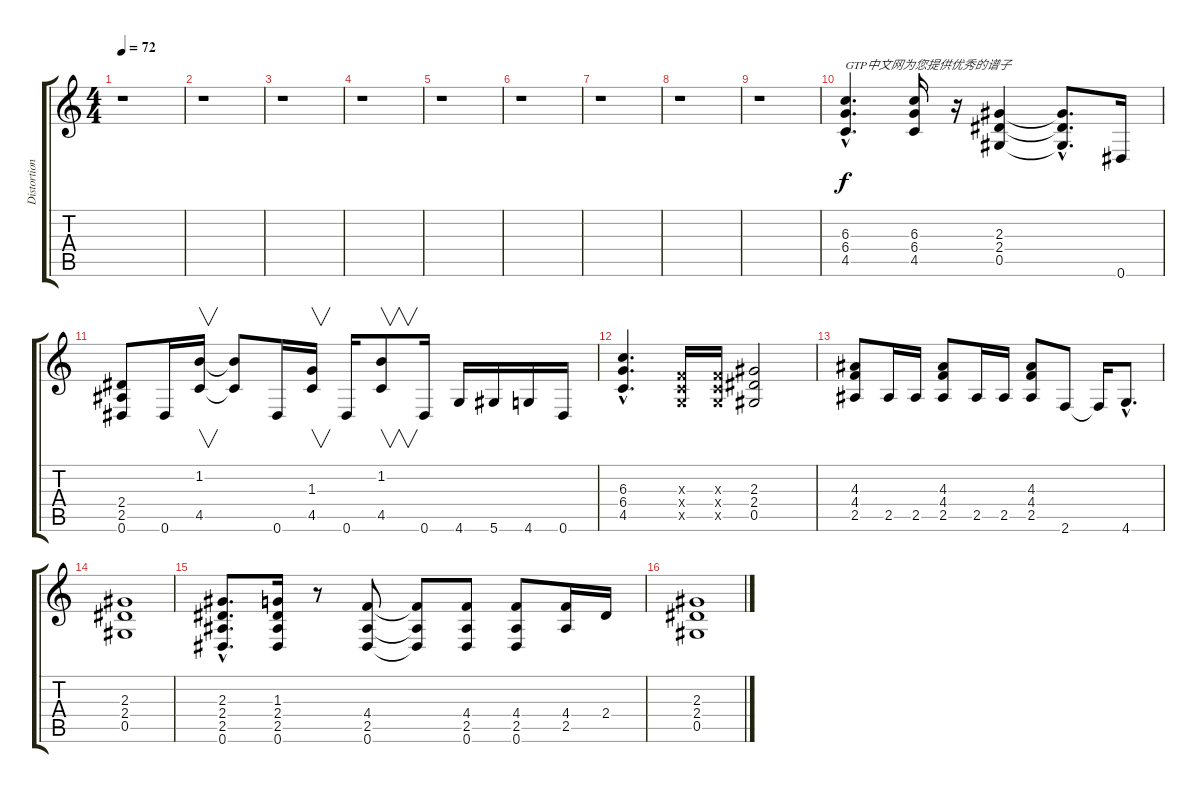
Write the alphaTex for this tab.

\track ("Distortion Guitar" "Distortion") {instrument distortionguitar}
\staff {score tabs}
\tuning (Eb4 Bb3 Gb3 Db3 Ab2 Eb2) {hide}
\ts (4 4)
\tempo 72
\clef g2
\ks c
r.1{dy f} |
r.1 |
r.1 |
r.1 |
r.1 |
r.1 |
r.1 |
r.1 |
r.1 |
(6.3{hac} 6.4{hac} 4.5{hac}).4{d txt "GTP中文网为您提供优秀的谱子"} (6.3 6.4 4.5).16 r.16 (2.3 2.4 0.5).4 (2.3{hac t} 2.4{hac t} 0.5{hac t}).8{d} 0.6.16 |
(2.4 2.5 0.6).8 0.6.16 (1.2 4.5).16{v} (1.2{t} 4.5{t}).8 0.6.16 (1.3 4.5).16{v} 0.6.16 (1.2 4.5).8{v} 0.6.16 4.6.16 5.6.16 4.6.16 0.6.16 |
(6.3{hac} 6.4{hac} 4.5{hac}).4{d} (-1.3{x} -1.4{x} -1.5{x}).16 (-1.3{x} -1.4{x} -1.5{x}).16 (2.3 2.4 0.5).2 |
(4.3 4.4 2.5).8 2.5.16 2.5.16 (4.3 4.4 2.5).8 2.5.16 2.5.16 (4.3 4.4 2.5).8 2.6.8 2.6{t}.16 4.6{hac}.8{d} |
(2.3 2.4 0.5).1 |
(2.3{hac} 2.4{hac} 2.5{hac} 0.6{hac}).8{d} (1.3 2.4 2.5 0.6).16 r.8 (4.4 2.5 0.6).8 (4.4{t} 2.5{t} 0.6{t}).8 (4.4 2.5 0.6).8 (4.4 2.5 0.6).8 (4.4 2.5).16 2.4.16 |
(2.3 2.4 0.5).1
